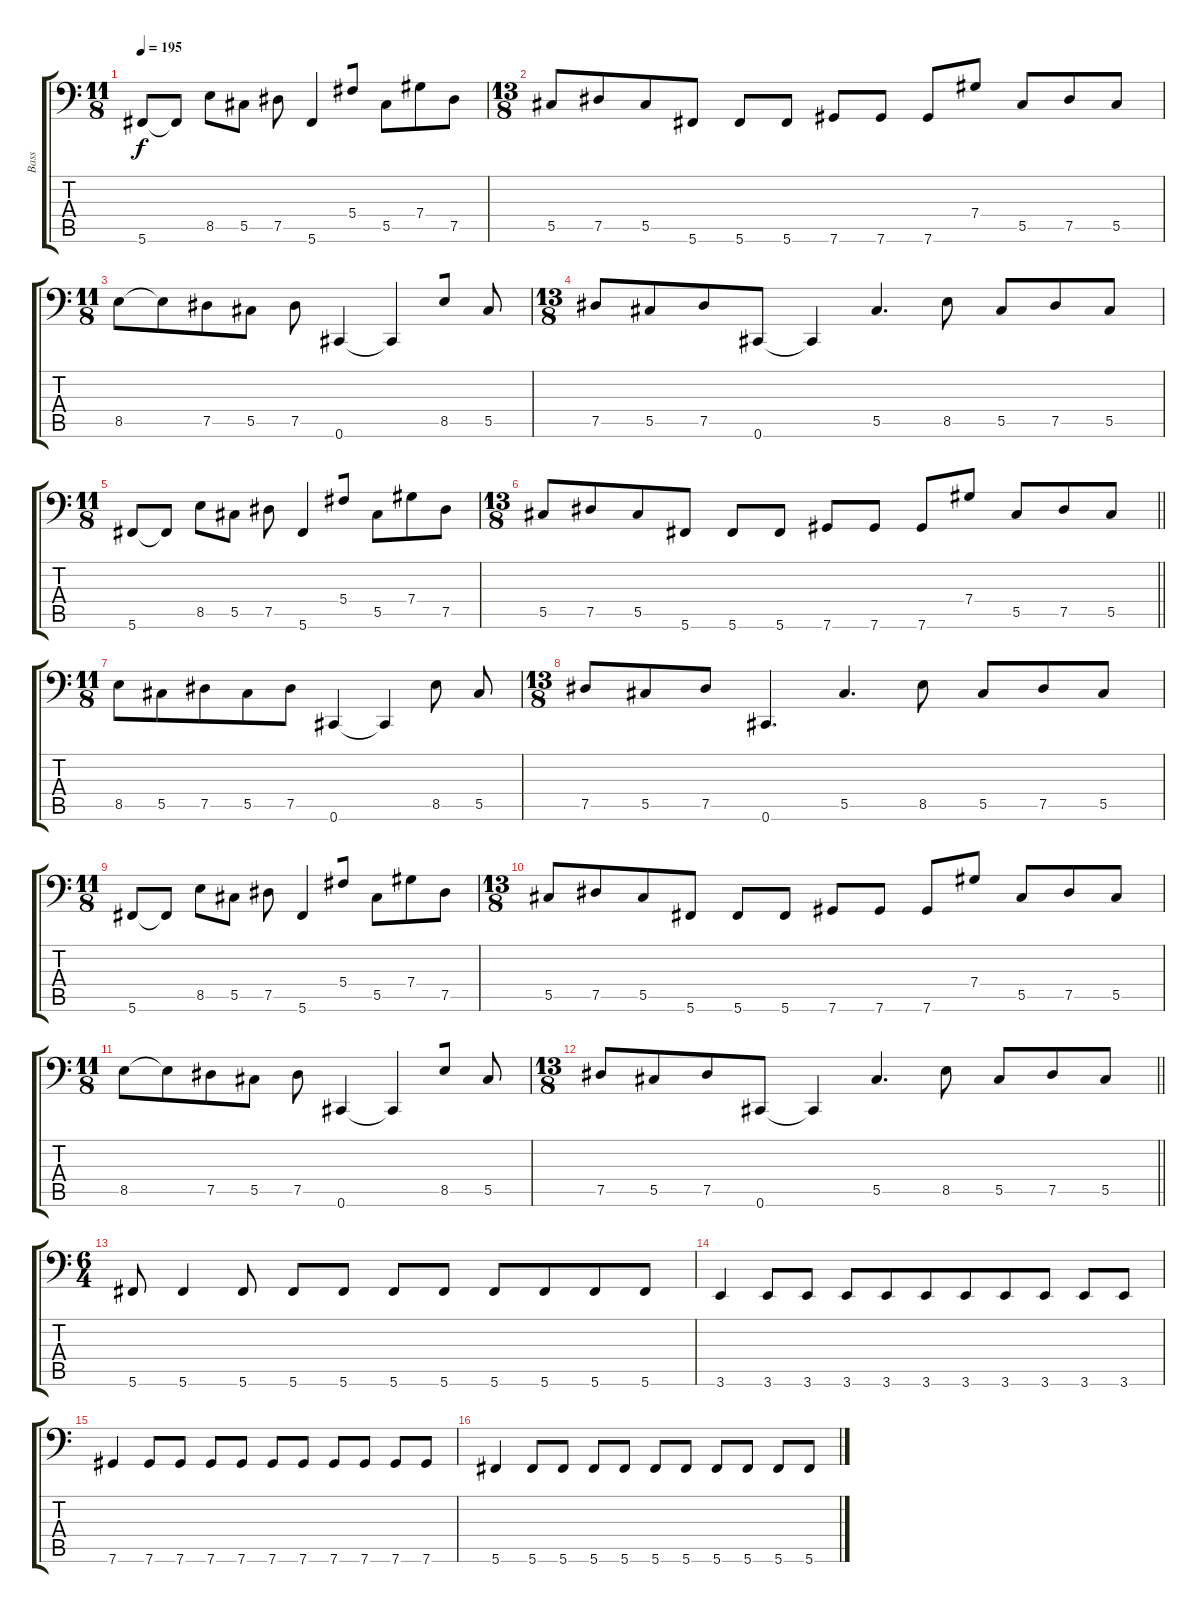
\track ("Bass" "Bass") {instrument electricbassfinger}
\staff {score tabs}
\tuning (Eb3 Bb2 Gb2 Db2 Ab1 Db1) {hide}
\ts (11 8)
\tempo 195
\clef f4
\ks c
5.6.8{dy f} 5.6{t}.8 8.5.8 5.5.8 7.5.8 5.6.4{beam merge} 5.4.8 5.5.8 7.4.8{beam merge} 7.5.8 |
\ts (13 8)
5.5.8 7.5.8{beam merge} 5.5.8{beam merge} 5.6.8 5.6.8 5.6.8 7.6.8 7.6.8 7.6.8 7.4.8 5.5.8 7.5.8{beam merge} 5.5.8 |
\ts (11 8)
8.5.8 8.5{t}.8{beam merge} 7.5.8{beam merge} 5.5.8 7.5.8 0.6.4 0.6{t}.4{beam merge} 8.5.8 5.5.8 |
\ts (13 8)
7.5.8 5.5.8{beam merge} 7.5.8{beam merge} 0.6.8 0.6{t}.4 5.5.4{d} 8.5.8 5.5.8{beam merge} 7.5.8{beam merge} 5.5.8 |
\ts (11 8)
5.6.8 5.6{t}.8 8.5.8 5.5.8 7.5.8 5.6.4{beam merge} 5.4.8 5.5.8 7.4.8{beam merge} 7.5.8 |
\ts (13 8)
\barLineRight lightlight
5.5.8 7.5.8{beam merge} 5.5.8{beam merge} 5.6.8 5.6.8 5.6.8 7.6.8 7.6.8 7.6.8 7.4.8 5.5.8 7.5.8{beam merge} 5.5.8 |
\ts (11 8)
8.5.8 5.5.8{beam merge} 7.5.8 5.5.8{beam merge} 7.5.8 0.6.4 0.6{t}.4 8.5.8 5.5.8 |
\ts (13 8)
7.5.8 5.5.8{beam merge} 7.5.8{beam merge} 0.6.4{d} 5.5.4{d} 8.5.8 5.5.8{beam merge} 7.5.8{beam merge} 5.5.8 |
\ts (11 8)
5.6.8 5.6{t}.8 8.5.8 5.5.8 7.5.8 5.6.4{beam merge} 5.4.8 5.5.8 7.4.8{beam merge} 7.5.8 |
\ts (13 8)
5.5.8 7.5.8{beam merge} 5.5.8{beam merge} 5.6.8 5.6.8 5.6.8 7.6.8 7.6.8 7.6.8 7.4.8 5.5.8 7.5.8{beam merge} 5.5.8 |
\ts (11 8)
8.5.8 8.5{t}.8{beam merge} 7.5.8{beam merge} 5.5.8 7.5.8 0.6.4 0.6{t}.4{beam merge} 8.5.8 5.5.8 |
\ts (13 8)
\barLineRight lightlight
7.5.8 5.5.8{beam merge} 7.5.8{beam merge} 0.6.8 0.6{t}.4 5.5.4{d} 8.5.8 5.5.8{beam merge} 7.5.8{beam merge} 5.5.8 |
\ts (6 4)
\section ("" "")
5.6.8 5.6.4 5.6.8 5.6.8{beam merge} 5.6.8 5.6.8 5.6.8 5.6.8{beam merge} 5.6.8{beam merge} 5.6.8 5.6.8 |
3.6.4 3.6.8{beam merge} 3.6.8 3.6.8{beam merge} 3.6.8{beam merge} 3.6.8{beam merge} 3.6.8{beam merge} 3.6.8 3.6.8 3.6.8 3.6.8 |
7.6.4 7.6.8 7.6.8 7.6.8{beam merge} 7.6.8 7.6.8{beam merge} 7.6.8 7.6.8 7.6.8 7.6.8 7.6.8 |
5.6.4 5.6.8{beam merge} 5.6.8 5.6.8{beam merge} 5.6.8 5.6.8 5.6.8 5.6.8 5.6.8 5.6.8 5.6.8
